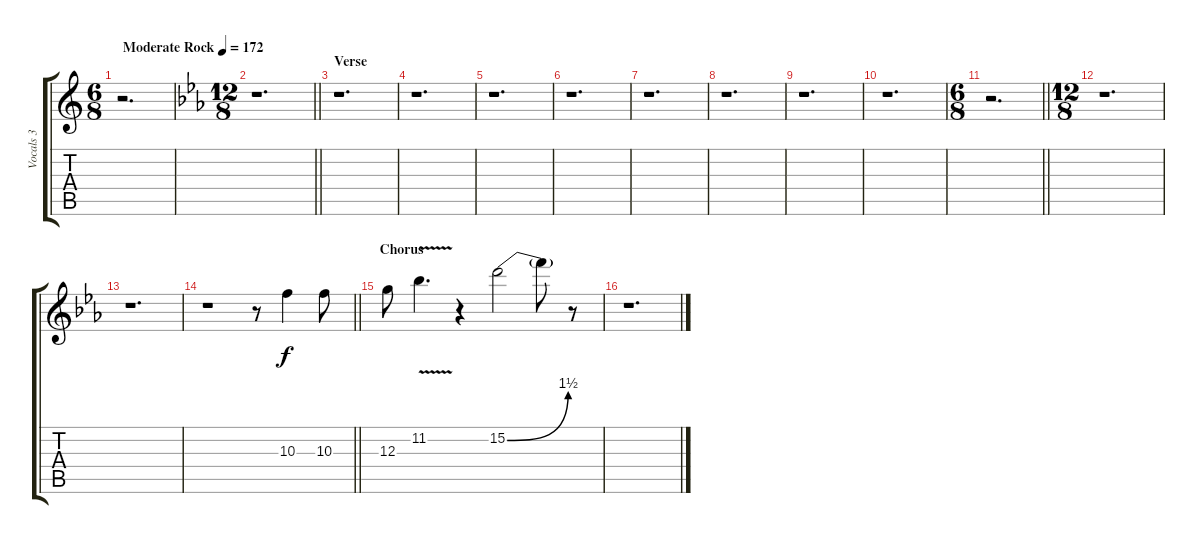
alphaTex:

\track ("Vocals 3" "Vocals 3") {instrument electricguitarjazz}
\staff {score tabs}
\tuning (E4 B3 G3 D3 A2 E2) {hide}
\ts (6 8)
\tempo (172 "Moderate Rock")
\clef g2
\ks c
r.2{d dy f instrument electricguitarjazz} |
\ts (12 8)
\barLineRight lightlight
\ks cminor
r.1{d} |
\section ("" "Verse")
r.1{d} |
r.1{d} |
r.1{d} |
r.1{d} |
r.1{d} |
r.1{d} |
r.1{d} |
r.1{d} |
\ts (6 8)
\barLineRight lightlight
r.2{d} |
\ts (12 8)
r.1{d} |
r.1{d} |
\barLineRight lightlight
r.1 r.8 10.3.4 10.3.8 |
\section ("" "Chorus")
12.3.8 11.2{v}.4{d} r.4 15.2{be (bend 0 0 60 6)}.2 15.2{t}.8 r.8 |
r.1{d}
